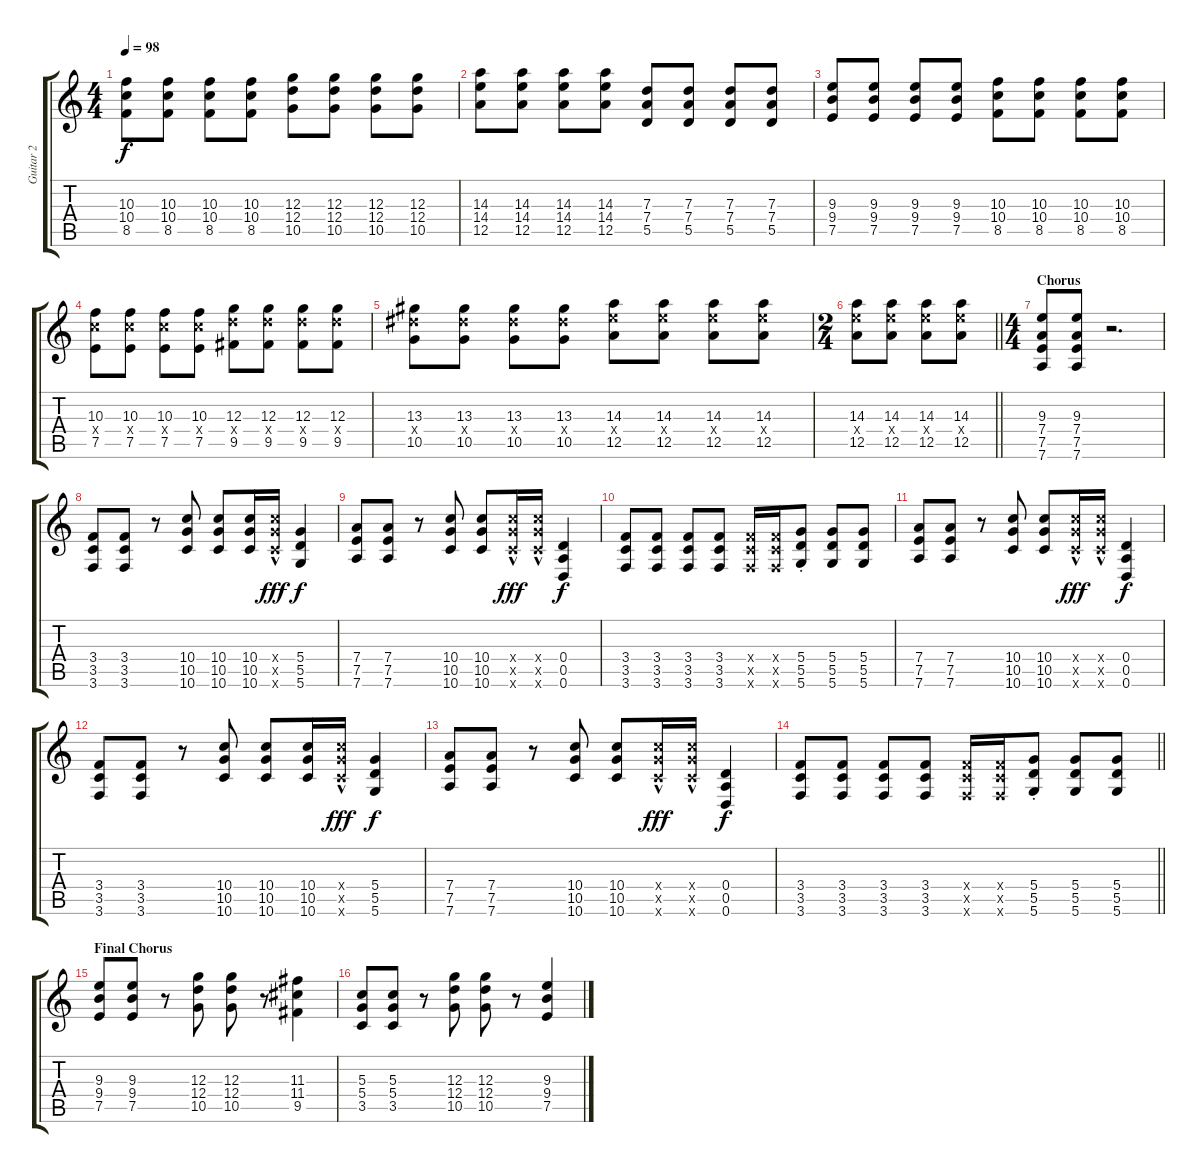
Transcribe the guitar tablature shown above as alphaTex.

\track ("Guitar 2" "Guitar 2") {instrument electricguitarclean}
\staff {score tabs}
\tuning (E4 B3 G3 D3 A2 D2) {hide}
\ts (4 4)
\tempo 98
\clef g2
\ks c
(10.3 10.4 8.5).8{dy f} (10.3 10.4 8.5).8 (10.3 10.4 8.5).8 (10.3 10.4 8.5).8 (12.3 12.4 10.5).8 (12.3 12.4 10.5).8 (12.3 12.4 10.5).8 (12.3 12.4 10.5).8 |
(14.3 14.4 12.5).8 (14.3 14.4 12.5).8 (14.3 14.4 12.5).8 (14.3 14.4 12.5).8 (7.3 7.4 5.5).8 (7.3 7.4 5.5).8 (7.3 7.4 5.5).8 (7.3 7.4 5.5).8 |
(9.3 9.4 7.5).8 (9.3 9.4 7.5).8 (9.3 9.4 7.5).8 (9.3 9.4 7.5).8 (10.3 10.4 8.5).8 (10.3 10.4 8.5).8 (10.3 10.4 8.5).8 (10.3 10.4 8.5).8 |
(10.3 10.4{x} 7.5).8 (10.3 10.4{x} 7.5).8 (10.3 10.4{x} 7.5).8 (10.3 10.4{x} 7.5).8 (12.3 12.4{x} 9.5).8 (12.3 12.4{x} 9.5).8 (12.3 12.4{x} 9.5).8 (12.3 12.4{x} 9.5).8 |
(13.3 13.4{x} 10.5).8 (13.3 13.4{x} 10.5).8 (13.3 13.4{x} 10.5).8 (13.3 13.4{x} 10.5).8 (14.3 14.4{x} 12.5).8 (14.3 14.4{x} 12.5).8 (14.3 14.4{x} 12.5).8 (14.3 14.4{x} 12.5).8 |
\ts (2 4)
\barLineRight lightlight
(14.3 14.4{x} 12.5).8 (14.3 14.4{x} 12.5).8 (14.3 14.4{x} 12.5).8 (14.3 14.4{x} 12.5).8 |
\ts (4 4)
\section ("" "Chorus")
(9.3 7.4 7.5 7.6).8 (9.3 7.4 7.5 7.6).8 r.2{d} |
(3.4 3.5 3.6).8 (3.4 3.5 3.6).8 r.8 (10.4 10.5 10.6).8 (10.4 10.5 10.6).8 (10.4 10.5 10.6).16 (10.4{hac x} 10.5{hac x} 10.6{hac x}).16{dy fff} (5.4 5.5 5.6).4{dy f} |
(7.4 7.5 7.6).8 (7.4 7.5 7.6).8 r.8 (10.4 10.5 10.6).8 (10.4 10.5 10.6).8 (10.4{hac x} 10.5{hac x} 10.6{hac x}).16{dy fff} (10.4{hac x} 10.5{hac x} 10.6{hac x}).16 (0.4 0.5 0.6).4{dy f} |
(3.4 3.5 3.6).8 (3.4 3.5 3.6).8 (3.4 3.5 3.6).8 (3.4 3.5 3.6).8 (3.4{x} 3.5{x} 3.6{x}).16 (3.4{x} 3.5{x} 3.6{x}).16 (5.4{st} 5.5{st} 5.6{st}).8 (5.4 5.5 5.6).8 (5.4 5.5 5.6).8 |
(7.4 7.5 7.6).8 (7.4 7.5 7.6).8 r.8 (10.4 10.5 10.6).8 (10.4 10.5 10.6).8 (10.4{hac x} 10.5{hac x} 10.6{hac x}).16{dy fff} (10.4{hac x} 10.5{hac x} 10.6{hac x}).16 (0.4 0.5 0.6).4{dy f} |
(3.4 3.5 3.6).8 (3.4 3.5 3.6).8 r.8 (10.4 10.5 10.6).8 (10.4 10.5 10.6).8 (10.4 10.5 10.6).16 (10.4{hac x} 10.5{hac x} 10.6{hac x}).16{dy fff} (5.4 5.5 5.6).4{dy f} |
(7.4 7.5 7.6).8 (7.4 7.5 7.6).8 r.8 (10.4 10.5 10.6).8 (10.4 10.5 10.6).8 (10.4{hac x} 10.5{hac x} 10.6{hac x}).16{dy fff} (10.4{hac x} 10.5{hac x} 10.6{hac x}).16 (0.4 0.5 0.6).4{dy f} |
\barLineRight lightlight
(3.4 3.5 3.6).8 (3.4 3.5 3.6).8 (3.4 3.5 3.6).8 (3.4 3.5 3.6).8 (3.4{x} 3.5{x} 3.6{x}).16 (3.4{x} 3.5{x} 3.6{x}).16 (5.4{st} 5.5{st} 5.6{st}).8 (5.4 5.5 5.6).8 (5.4 5.5 5.6).8 |
\section ("" "Final Chorus")
(9.3 9.4 7.5).8 (9.3 9.4 7.5).8 r.8 (12.3 12.4 10.5).8 (12.3 12.4 10.5).8 r.8 (11.3 11.4 9.5).4 |
(5.3 5.4 3.5).8 (5.3 5.4 3.5).8 r.8 (12.3 12.4 10.5).8 (12.3 12.4 10.5).8 r.8 (9.3 9.4 7.5).4
